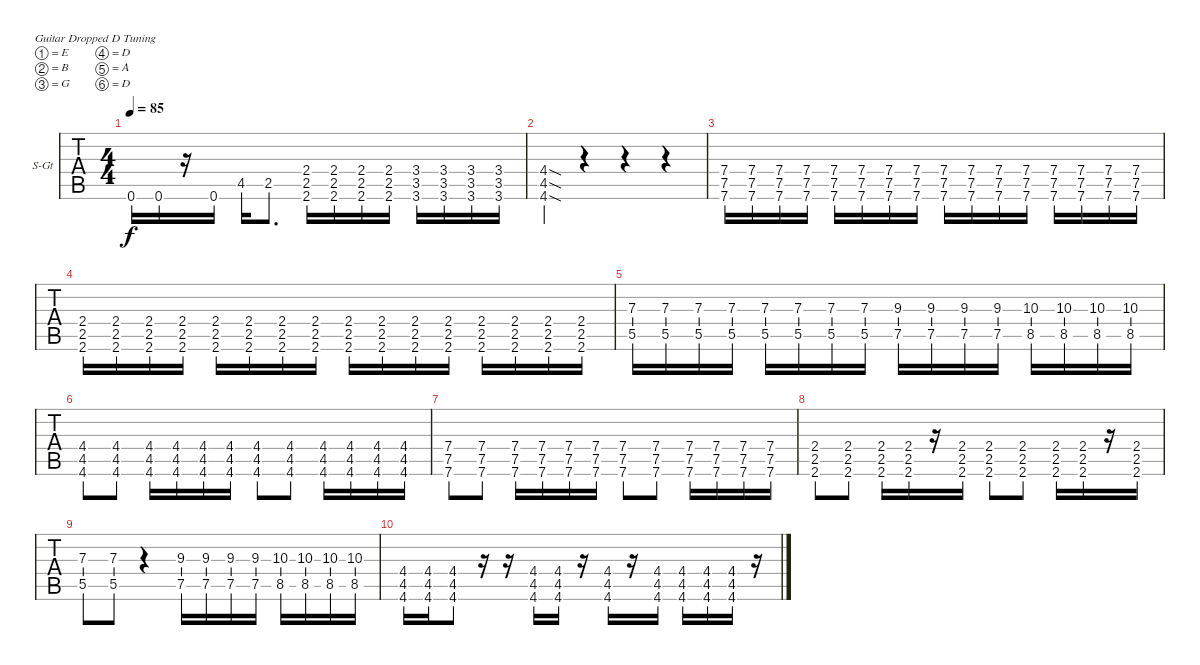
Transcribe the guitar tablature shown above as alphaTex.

\bracketExtendMode groupsimilarinstruments
\firstSystemTrackNameOrientation horizontal
\otherSystemsTrackNameOrientation horizontal
\track ("Rythm" "S-Gt") {instrument acousticguitarsteel}
\staff {tabs}
\tuning (E4 B3 G3 D3 A2 D2)
\ts (4 4)
\tempo 85
\clef g2
\ks c
0.6.16{dy f} 0.6.16 r.16 0.6.16 4.5.16 2.5.8{d} (2.4 2.5 2.6).16 (2.4 2.5 2.6).16 (2.4 2.5 2.6).16 (2.4 2.5 2.6).16 (3.4 3.5 3.6).16 (3.4 3.5 3.6).16 (3.4 3.5 3.6).16 (3.4 3.5 3.6).16 |
(4.4{sod} 4.5{sod} 4.6{sod}).4 r.4 r.4 r.4 |
(7.4 7.5 7.6).16 (7.4 7.5 7.6).16 (7.4 7.5 7.6).16 (7.4 7.5 7.6).16 (7.4 7.5 7.6).16 (7.4 7.5 7.6).16 (7.4 7.5 7.6).16 (7.4 7.5 7.6).16 (7.4 7.5 7.6).16 (7.4 7.5 7.6).16 (7.4 7.5 7.6).16 (7.4 7.5 7.6).16 (7.4 7.5 7.6).16 (7.4 7.5 7.6).16 (7.4 7.5 7.6).16 (7.4 7.5 7.6).16 |
(2.4 2.5 2.6).16 (2.4 2.5 2.6).16 (2.4 2.5 2.6).16 (2.4 2.5 2.6).16 (2.4 2.5 2.6).16 (2.4 2.5 2.6).16 (2.4 2.5 2.6).16 (2.4 2.5 2.6).16 (2.4 2.5 2.6).16 (2.4 2.5 2.6).16 (2.4 2.5 2.6).16 (2.4 2.5 2.6).16 (2.4 2.5 2.6).16 (2.4 2.5 2.6).16 (2.4 2.5 2.6).16 (2.4 2.5 2.6).16 |
(7.3 5.5).16 (7.3 5.5).16 (7.3 5.5).16 (7.3 5.5).16 (7.3 5.5).16 (7.3 5.5).16 (7.3 5.5).16 (7.3 5.5).16 (9.3 7.5).16 (9.3 7.5).16 (9.3 7.5).16 (9.3 7.5).16 (10.3 8.5).16 (10.3 8.5).16 (10.3 8.5).16 (10.3 8.5).16 |
(4.4 4.5 4.6).8 (4.4 4.5 4.6).8 (4.4 4.5 4.6).16 (4.4 4.5 4.6).16 (4.4 4.5 4.6).16 (4.4 4.5 4.6).16 (4.4 4.5 4.6).8 (4.4 4.5 4.6).8 (4.4 4.5 4.6).16 (4.4 4.5 4.6).16 (4.4 4.5 4.6).16 (4.4 4.5 4.6).16 |
(7.4 7.5 7.6).8 (7.4 7.5 7.6).8 (7.4 7.5 7.6).16 (7.4 7.5 7.6).16 (7.4 7.5 7.6).16 (7.4 7.5 7.6).16 (7.4 7.5 7.6).8 (7.4 7.5 7.6).8 (7.4 7.5 7.6).16 (7.4 7.5 7.6).16 (7.4 7.5 7.6).16 (7.4 7.5 7.6).16 |
(2.4 2.5 2.6).8 (2.4 2.5 2.6).8 (2.4 2.5 2.6).16 (2.4 2.5 2.6).16 r.16 (2.4 2.5 2.6).16 (2.4 2.5 2.6).8 (2.4 2.5 2.6).8 (2.4 2.5 2.6).16 (2.4 2.5 2.6).16 r.16 (2.4 2.5 2.6).16 |
(7.3 5.5).8 (7.3 5.5).8 r.4 (9.3 7.5).16 (9.3 7.5).16 (9.3 7.5).16 (9.3 7.5).16 (10.3 8.5).16 (10.3 8.5).16 (10.3 8.5).16 (10.3 8.5).16 |
(4.4 4.5 4.6).16 (4.4 4.5 4.6).16 (4.4 4.5 4.6).8 r.16 r.16 (4.4 4.5 4.6).16 (4.4 4.5 4.6).16 r.16 (4.4 4.5 4.6).16 r.16 (4.4 4.5 4.6).16 (4.4 4.5 4.6).16 (4.4 4.5 4.6).16 (4.4 4.5 4.6).16 r.16
